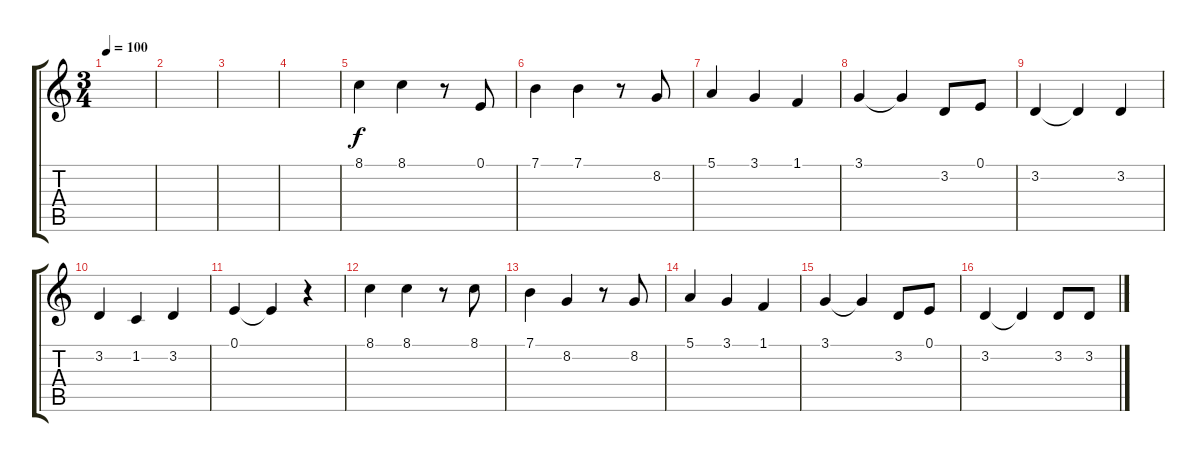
\track "" {instrument electricpiano2}
\staff {score tabs}
\tuning (E4 B3 G3 D3 A2 E2) {hide}
\ts (3 4)
\tempo 100
\clef g2
\ks c
|
|
|
|
8.1.4 8.1.4 r.8 0.1.8 |
7.1.4 7.1.4 r.8 8.2.8 |
5.1.4 3.1.4 1.1.4 |
3.1.4 3.1{t}.4 3.2.8 0.1.8 |
3.2.4 3.2{t}.4 3.2.4 |
3.2.4 1.2.4 3.2.4 |
0.1.4 0.1{t}.4 r.4 |
8.1.4 8.1.4 r.8 8.1.8 |
7.1.4 8.2.4 r.8 8.2.8 |
5.1.4 3.1.4 1.1.4 |
3.1.4 3.1{t}.4 3.2.8 0.1.8 |
3.2.4 3.2{t}.4 3.2.8 3.2.8
